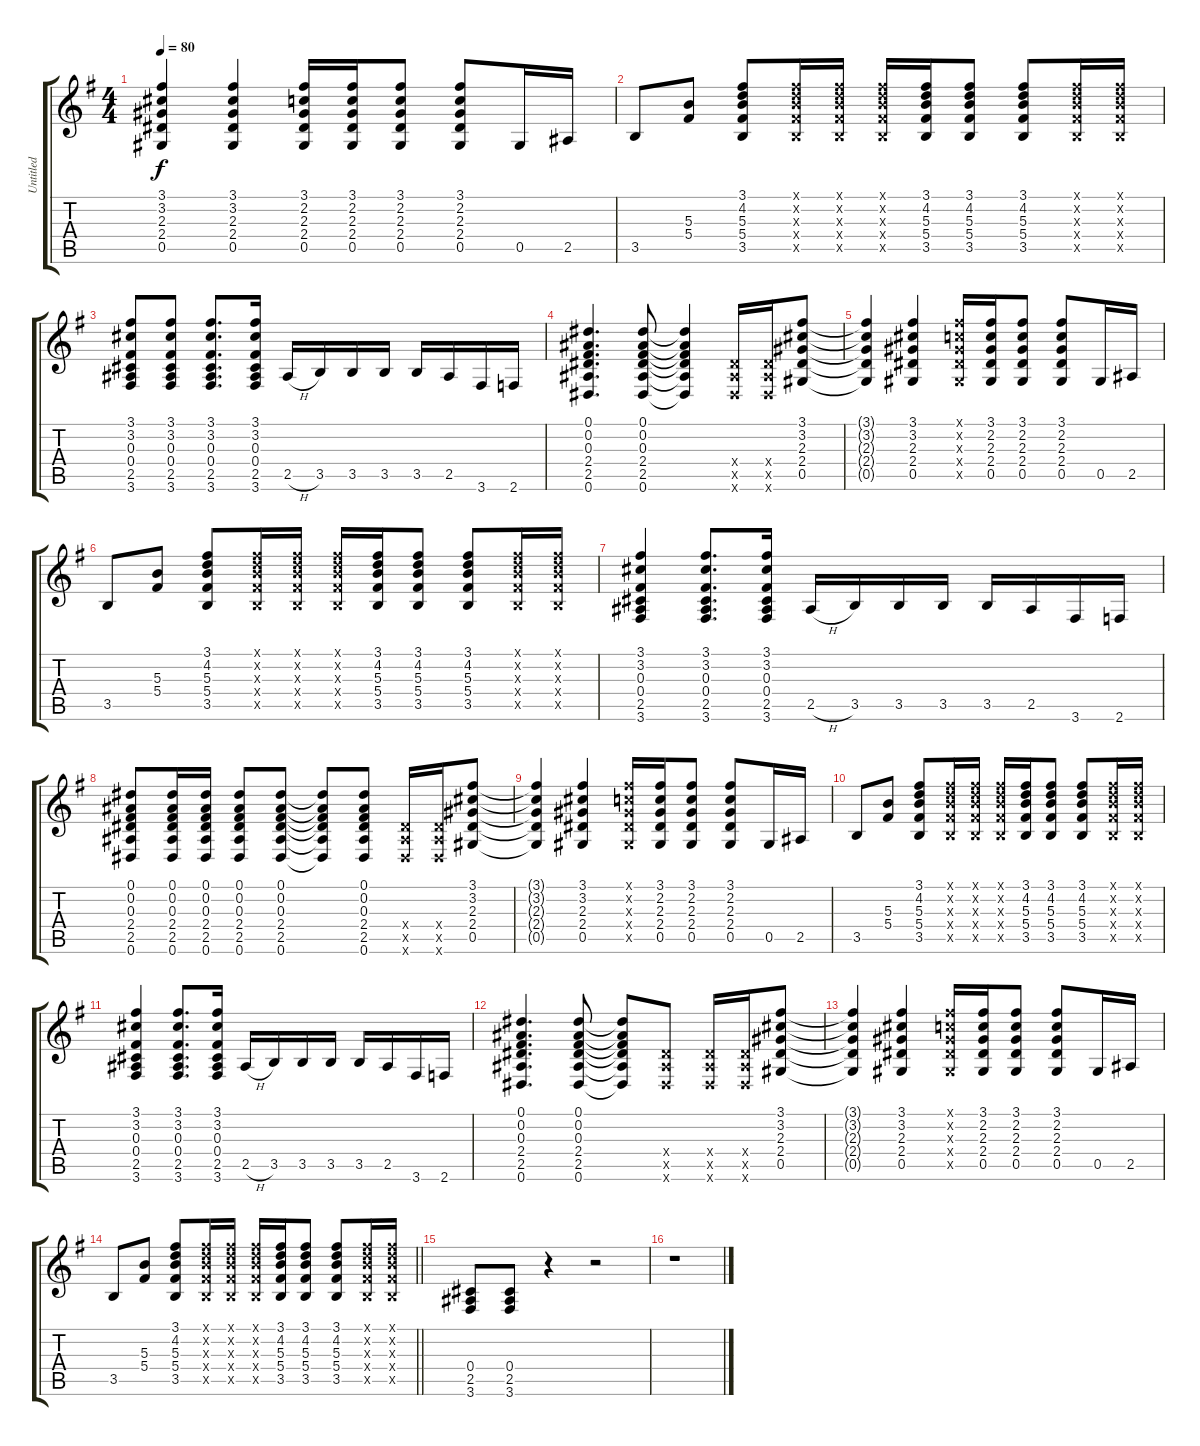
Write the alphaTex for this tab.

\track ("Untitled" "Untitled") {instrument distortionguitar}
\staff {score tabs}
\tuning (Eb4 Bb3 Gb3 Db3 Ab2 Eb2) {hide}
\ts (4 4)
\tempo 80
\clef g2
\ks g
(3.1{t} 3.2{t} 2.3{t} 2.4{t} 0.5{t}).4{dy f} (3.1 3.2 2.3 2.4 0.5).4 (3.1 2.2 2.3 2.4 0.5).16 (3.1 2.2 2.3 2.4 0.5).16 (3.1 2.2 2.3 2.4 0.5).8 (3.1 2.2 2.3 2.4 0.5).8 0.5.16 2.5.16 |
3.5.8 (5.3 5.4).8 (3.1 4.2 5.3 5.4 3.5).8 (3.1{x} 4.2{x} 5.3{x} 5.4{x} 3.5{x}).16 (3.1{x} 4.2{x} 5.3{x} 5.4{x} 3.5{x}).16 (3.1{x} 4.2{x} 5.3{x} 5.4{x} 3.5{x}).16 (3.1 4.2 5.3 5.4 3.5).16 (3.1 4.2 5.3 5.4 3.5).8 (3.1 4.2 5.3 5.4 3.5).8 (3.1{x} 4.2{x} 5.3{x} 5.4{x} 3.5{x}).16 (3.1{x} 4.2{x} 5.3{x} 5.4{x} 3.5{x}).16 |
(3.1 3.2 0.3 0.4 2.5 3.6).8 (3.1 3.2 0.3 0.4 2.5 3.6).8 (3.1 3.2 0.3 0.4 2.5 3.6).8{d} (3.1 3.2 0.3 0.4 2.5 3.6).16 2.5{h}.16 3.5.16 3.5.16 3.5.16 3.5.16 2.5.16 3.6.16 2.6.16 |
(0.1 0.2 0.3 2.4 2.5 0.6).4{d} (0.1 0.2 0.3 2.4 2.5 0.6).8 (0.1{t} 0.2{t} 0.3{t} 2.4{t} 2.5{t} 0.6{t}).4 (2.4{x} 2.5{x} 0.6{x}).16 (2.4{x} 2.5{x} 0.6{x}).16 (3.1 3.2 2.3 2.4 0.5).8 |
(3.1{t} 3.2{t} 2.3{t} 2.4{t} 0.5{t}).4 (3.1 3.2 2.3 2.4 0.5).4 (3.1{x} 2.2{x} 2.3{x} 2.4{x} 0.5{x}).16 (3.1 2.2 2.3 2.4 0.5).16 (3.1 2.2 2.3 2.4 0.5).8 (3.1 2.2 2.3 2.4 0.5).8 0.5.16 2.5.16 |
3.5.8 (5.3 5.4).8 (3.1 4.2 5.3 5.4 3.5).8 (3.1{x} 4.2{x} 5.3{x} 5.4{x} 3.5{x}).16 (3.1{x} 4.2{x} 5.3{x} 5.4{x} 3.5{x}).16 (3.1{x} 4.2{x} 5.3{x} 5.4{x} 3.5{x}).16 (3.1 4.2 5.3 5.4 3.5).16 (3.1 4.2 5.3 5.4 3.5).8 (3.1 4.2 5.3 5.4 3.5).8 (3.1{x} 4.2{x} 5.3{x} 5.4{x} 3.5{x}).16 (3.1{x} 4.2{x} 5.3{x} 5.4{x} 3.5{x}).16 |
(3.1 3.2 0.3 0.4 2.5 3.6).4 (3.1 3.2 0.3 0.4 2.5 3.6).8{d} (3.1 3.2 0.3 0.4 2.5 3.6).16 2.5{h}.16 3.5.16 3.5.16 3.5.16 3.5.16 2.5.16 3.6.16 2.6.16 |
(0.1 0.2 0.3 2.4 2.5 0.6).8 (0.1 0.2 0.3 2.4 2.5 0.6).16 (0.1 0.2 0.3 2.4 2.5 0.6).16 (0.1 0.2 0.3 2.4 2.5 0.6).8 (0.1 0.2 0.3 2.4 2.5 0.6).8 (0.1{t} 0.2{t} 0.3{t} 2.4{t} 2.5{t} 0.6{t}).8 (0.1 0.2 0.3 2.4 2.5 0.6).8 (2.4{x} 2.5{x} 0.6{x}).16 (2.4{x} 2.5{x} 0.6{x}).16 (3.1 3.2 2.3 2.4 0.5).8 |
(3.1{t} 3.2{t} 2.3{t} 2.4{t} 0.5{t}).4 (3.1 3.2 2.3 2.4 0.5).4 (3.1{x} 2.2{x} 2.3{x} 2.4{x} 0.5{x}).16 (3.1 2.2 2.3 2.4 0.5).16 (3.1 2.2 2.3 2.4 0.5).8 (3.1 2.2 2.3 2.4 0.5).8 0.5.16 2.5.16 |
3.5.8 (5.3 5.4).8 (3.1 4.2 5.3 5.4 3.5).8 (3.1{x} 4.2{x} 5.3{x} 5.4{x} 3.5{x}).16 (3.1{x} 4.2{x} 5.3{x} 5.4{x} 3.5{x}).16 (3.1{x} 4.2{x} 5.3{x} 5.4{x} 3.5{x}).16 (3.1 4.2 5.3 5.4 3.5).16 (3.1 4.2 5.3 5.4 3.5).8 (3.1 4.2 5.3 5.4 3.5).8 (3.1{x} 4.2{x} 5.3{x} 5.4{x} 3.5{x}).16 (3.1{x} 4.2{x} 5.3{x} 5.4{x} 3.5{x}).16 |
(3.1 3.2 0.3 0.4 2.5 3.6).4 (3.1 3.2 0.3 0.4 2.5 3.6).8{d} (3.1 3.2 0.3 0.4 2.5 3.6).16 2.5{h}.16 3.5.16 3.5.16 3.5.16 3.5.16 2.5.16 3.6.16 2.6.16 |
(0.1 0.2 0.3 2.4 2.5 0.6).4{d} (0.1 0.2 0.3 2.4 2.5 0.6).8 (0.1{t} 0.2{t} 0.3{t} 2.4{t} 2.5{t} 0.6{t}).8 (2.4{x} 2.5{x} 0.6{x}).8 (2.4{x} 2.5{x} 0.6{x}).16 (2.4{x} 2.5{x} 0.6{x}).16 (3.1 3.2 2.3 2.4 0.5).8 |
(3.1{t} 3.2{t} 2.3{t} 2.4{t} 0.5{t}).4 (3.1 3.2 2.3 2.4 0.5).4 (3.1{x} 2.2{x} 2.3{x} 2.4{x} 0.5{x}).16 (3.1 2.2 2.3 2.4 0.5).16 (3.1 2.2 2.3 2.4 0.5).8 (3.1 2.2 2.3 2.4 0.5).8 0.5.16 2.5.16 |
\barLineRight lightlight
3.5.8 (5.3 5.4).8 (3.1 4.2 5.3 5.4 3.5).8 (3.1{x} 4.2{x} 5.3{x} 5.4{x} 3.5{x}).16 (3.1{x} 4.2{x} 5.3{x} 5.4{x} 3.5{x}).16 (3.1{x} 4.2{x} 5.3{x} 5.4{x} 3.5{x}).16 (3.1 4.2 5.3 5.4 3.5).16 (3.1 4.2 5.3 5.4 3.5).8 (3.1 4.2 5.3 5.4 3.5).8 (3.1{x} 4.2{x} 5.3{x} 5.4{x} 3.5{x}).16 (3.1{x} 4.2{x} 5.3{x} 5.4{x} 3.5{x}).16 |
\section ("" " ")
(0.4 2.5 3.6).8 (0.4 2.5 3.6).8 r.4 r.2 |
r.1
